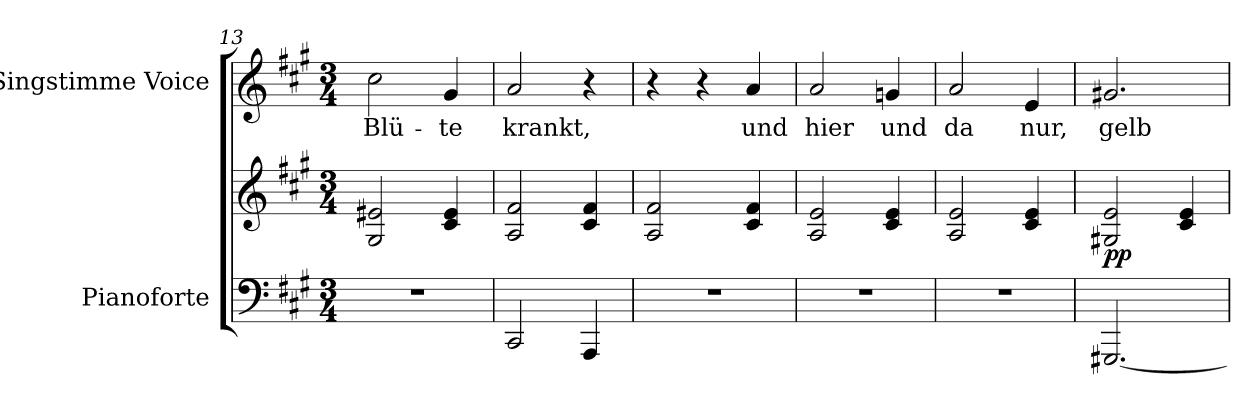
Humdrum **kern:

**kern	**kern	**dynam	**kern	**text
*part2	*part2	*part2	*part1	*part1
*staff3	*staff2	*staff2/3	*staff1	*staff1
*I"Pianoforte	*	*	*I"Singstimme Voice	*
*I'Pno	*	*	*	*
*clefF4	*clefG2	*	*clefG2	*
*k[f#c#g#]	*k[f#c#g#]	*	*k[f#c#g#]	*
*M3/4	*M3/4	*	*M3/4	*
=13	=13	=13	=13	=13
!	!	!	!	!LO:LY:b
2.r	2G#/ 2e#X/	.	2cc#\	Blü-
!	!	!	!	!LO:LY:b
.	4c#/ 4e#/	.	4g#/	-te
=14	=14	=14	=14	=14
!	!	!	!	!LO:LY:b
2CC#/	2A/ 2f#/	.	2a/	krankt,
4AAA/	4c#/ 4f#/	.	4r	.
=15	=15	=15	=15	=15
2.r	2A/ 2f#/	.	4r	.
.	.	.	4r	.
!	!	!	!	!LO:LY:b
.	4c#/ 4f#/	.	4a/	und
!!LO:LB:g=z
=16	=16	=16	=16	=16
!	!	!	!	!LO:LY:b
2.r	2A/ 2e/	.	2a/	hier
!	!	!	!	!LO:LY:b
.	4c#/ 4e/	.	4gn/	und
=17	=17	=17	=17	=17
!	!	!	!	!LO:LY:b
2.r	2A/ 2e/	.	2a/	da
*	*	*	*MM86	*
!	!	!	!	!LO:LY:b
.	4c#/ 4e/	.	4e/	nur,
=18	=18	=18	=18	=18
!	!	!LO:DY:b	!	!LO:LY:b
[2.GGG#X/	2G#X/ 2e/	pp	2.g#X/	gelb
.	4c#/ 4e/	.	.	.
=	=	=	=	=
*-	*-	*-	*-	*-
